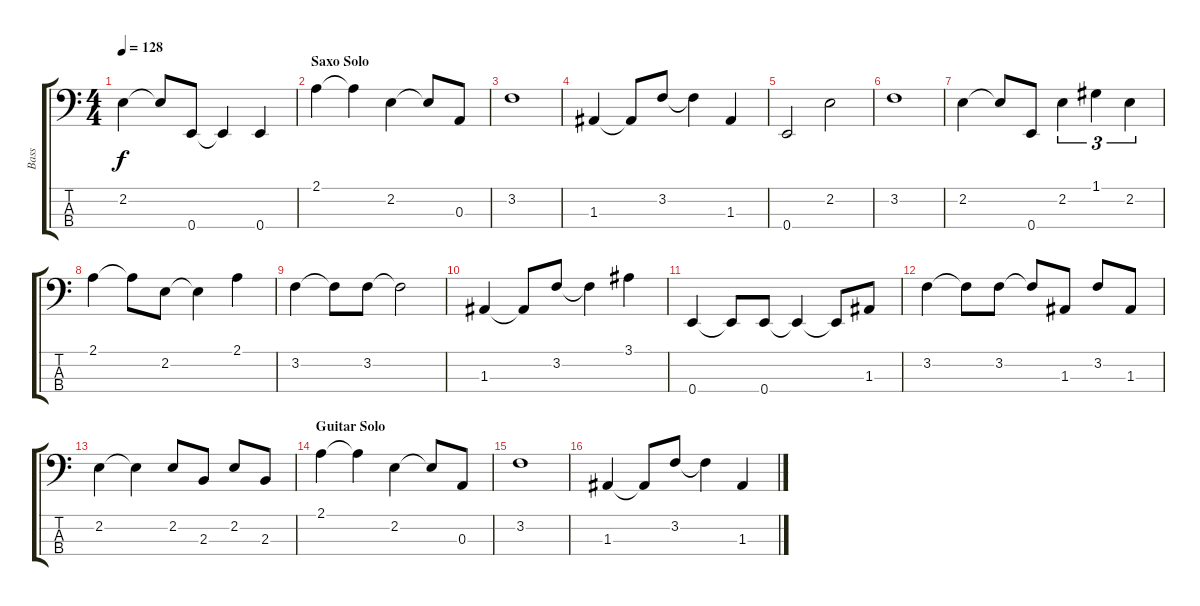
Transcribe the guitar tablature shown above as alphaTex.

\track ("Bass" "Bass") {instrument electricbassfinger}
\staff {score tabs}
\tuning (G2 D2 A1 E1) {hide}
\ts (4 4)
\tempo 128
\clef f4
\ks c
2.2.4{dy f} 2.2{t}.8 0.4.8 0.4{t}.4 0.4.4 |
\section ("" "Saxo Solo")
2.1.4 2.1{t}.4 2.2.4 2.2{t}.8 0.3.8 |
3.2.1 |
1.3.4 1.3{t}.8 3.2.8 3.2{t}.4 1.3.4 |
0.4.2 2.2.2 |
3.2.1 |
2.2.4 2.2{t}.8 0.4.8 2.2.4{tu (3 2)} 1.1.4{tu (3 2)} 2.2.4{tu (3 2)} |
2.1.4 2.1{t}.8 2.2.8 2.2{t}.4 2.1.4 |
3.2.4 3.2{t}.8 3.2.8 3.2{t}.2 |
1.3.4 1.3{t}.8 3.2.8 3.2{t}.4 3.1.4 |
0.4.4 0.4{t}.8 0.4.8 0.4{t}.4 0.4{t}.8 1.3.8 |
3.2.4 3.2{t}.8 3.2.8 3.2{t}.8 1.3.8 3.2.8 1.3.8 |
2.2.4 2.2{t}.4 2.2.8 2.3.8 2.2.8 2.3.8 |
\section ("" "Guitar Solo")
2.1.4 2.1{t}.4 2.2.4 2.2{t}.8 0.3.8 |
3.2.1 |
1.3.4 1.3{t}.8 3.2.8 3.2{t}.4 1.3.4
